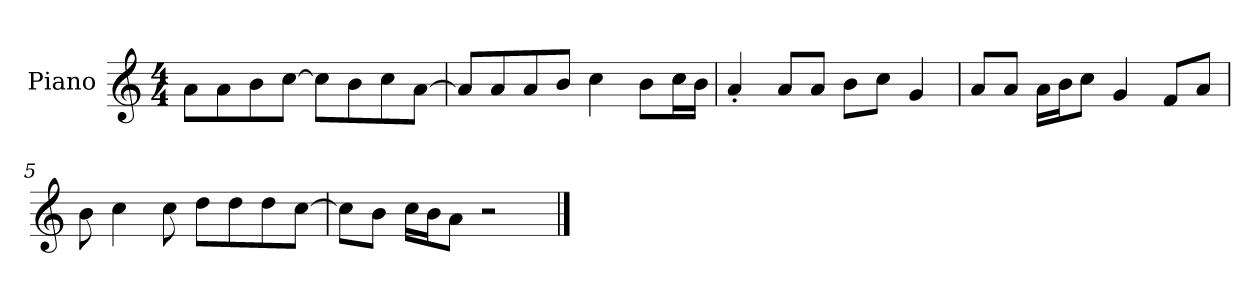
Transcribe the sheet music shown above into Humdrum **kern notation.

**kern
*part1
*staff1
*I"Piano
*I'P-no
*clefG2
*k[]
*M4/4
*MM90
=1
8a\L
8a\
8b\
[8cc\J
8cc\L]
8b\
8cc\
[8a\J
=2
8a/L]
8a/
8a/
8b/J
4cc\
8b\L
16cc\L
16b\JJ
=3
4a'/
8a/L
8a/J
8b\L
8cc\J
4g/
=4
8a/L
8a/J
16a\LL
16b\J
8cc\J
4g/
8f/L
8a/J
=5
8b\
4cc\
8cc\
8dd\L
8dd\
8dd\
[8cc\J
!!LO:LB:g=z
=6
8cc\L]
8b\J
16cc\LL
16b\J
8a\J
2r
==
*-
